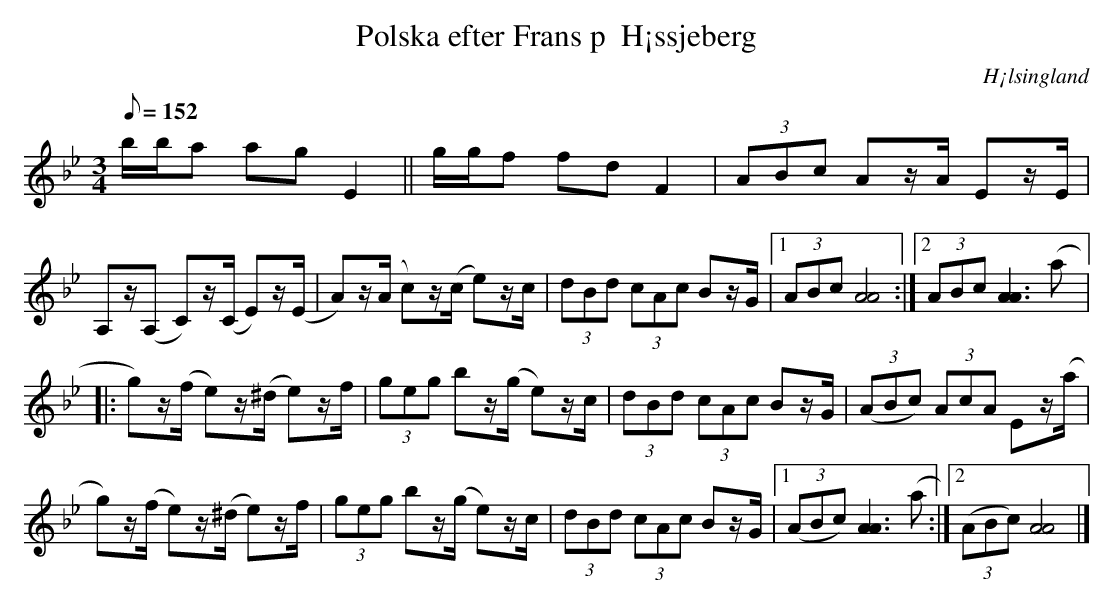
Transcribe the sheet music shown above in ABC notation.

X:1
T:Polska efter Frans p  H¡ssjeberg
O:H¡lsingland
M:3/4
L:1/8
Q:152
K:Bb
b/b/-a a-g E2||g/g/-f f-d F2|(3ABc Az/A/ Ez/E/|
A,z/(A, C)z/(C/ E)z/(E/|A)z/(A/ c)z/(c/ e)z/c/|(3dBd (3cAc Bz/G/|[1(3ABc [A4A4]:|[2(3ABc [A3A3](a|:!
g)z/(f/ e)z/(^d/ e)z/f/|(3geg bz/(g/ e)z/c/|(3dBd (3cAc Bz/G/|((3ABc) (3AcA Ez/(a/|!
g)z/(f/ e)z/(^d/ e)z/f/|(3geg bz/(g/ e)z/c/|(3dBd (3cAc Bz/G/|[1((3ABc) [A3A3](a:|[2((3ABc) [A4A4]|]
